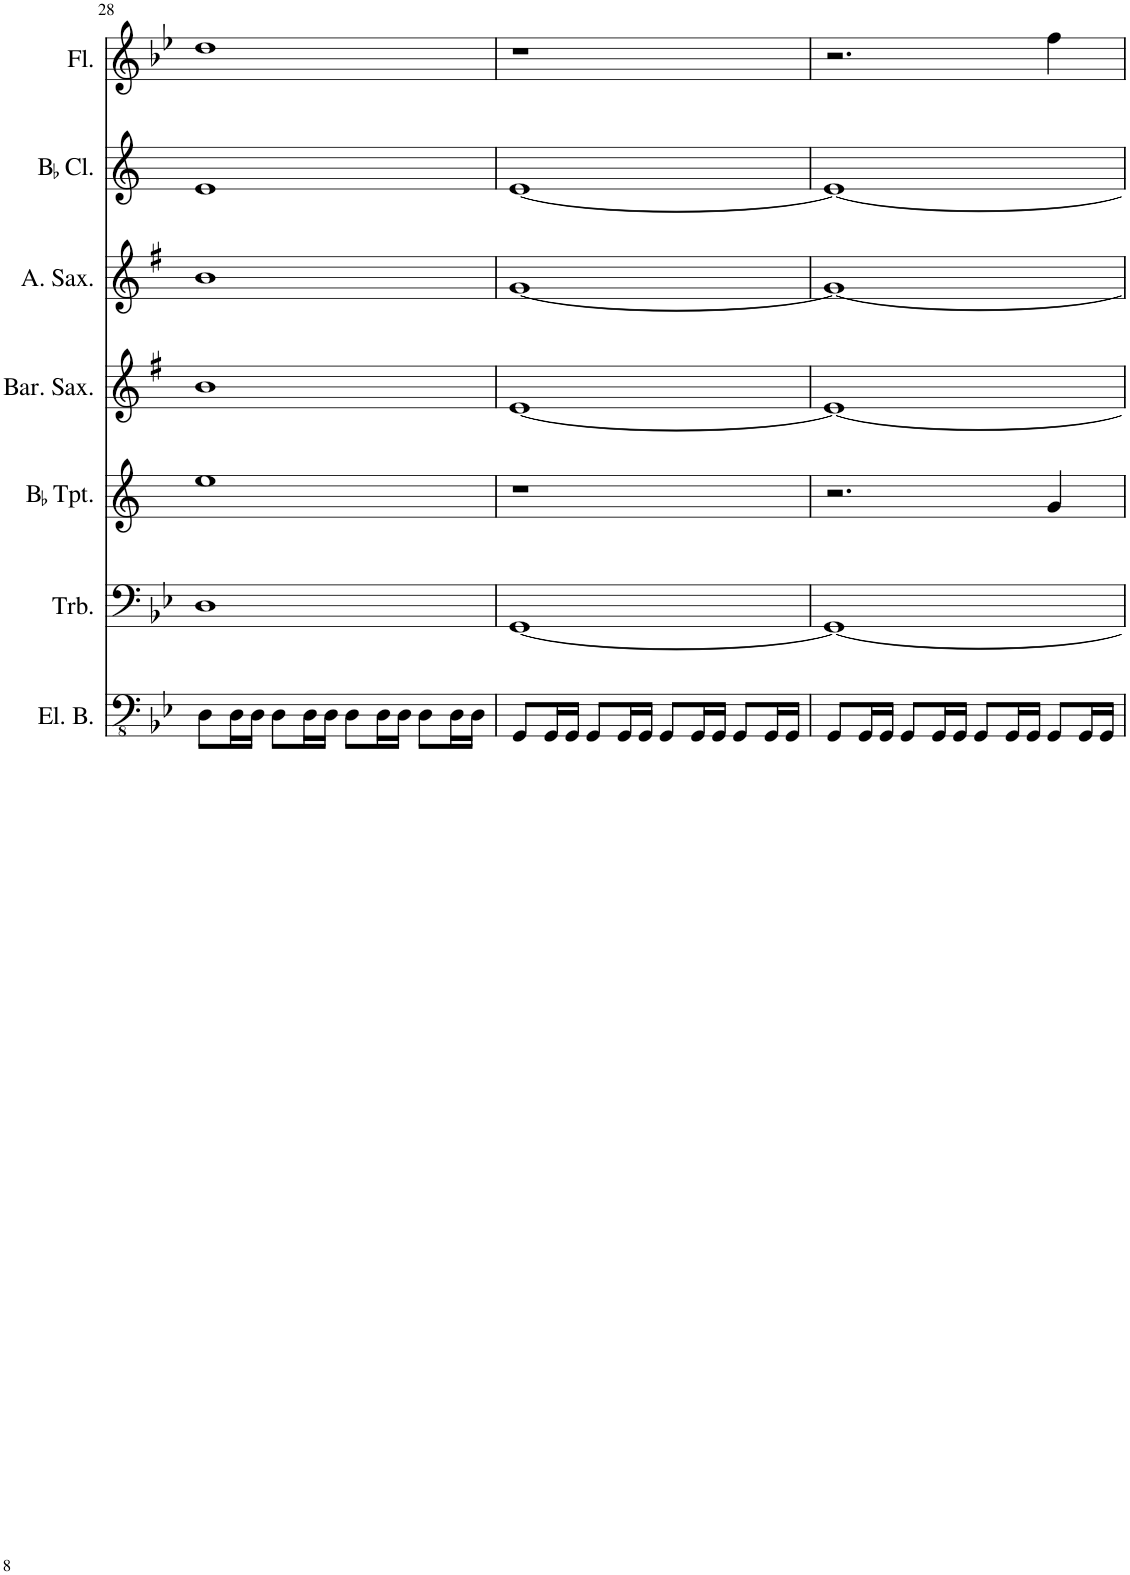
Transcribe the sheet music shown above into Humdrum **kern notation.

**kern	**kern	**kern	**kern	**kern	**kern	**kern
*part7	*part6	*part5	*part4	*part3	*part2	*part1
*staff7	*staff6	*staff5	*staff4	*staff3	*staff2	*staff1
*I"Electric Bass	*I"Trombone	*I"BaccidentalFlat Trumpet	*I"Baritone Saxophone	*I"Alto Saxophone	*I"BaccidentalFlat Clarinet	*I"Flute
*I'El. B.	*I'Trb.	*I'BaccidentalFlat Tpt.	*I'Bar. Sax.	*I'A. Sax.	*I'BaccidentalFlat Cl.	*I'Fl.
!!LO:PB:g=z
*clefFv4	*clefF4	*clefG2	*clefG2	*clefG2	*clefG2	*clefG2
*	*	*Trd1c2	*Trd12c21	*Trd5c9	*Trd1c2	*
*k[b-e-]	*k[b-e-]	*k[]	*k[f#]	*k[f#]	*k[]	*k[b-e-]
*M4/4	*M4/4	*M4/4	*M4/4	*M4/4	*M4/4	*M4/4
=28	=28	=28	=28	=28	=28	=28
8DD\L	1D	1ee	1b	1b	1e	1dd
16DD\L	.	.	.	.	.	.
16DD\JJ	.	.	.	.	.	.
8DD\L	.	.	.	.	.	.
16DD\L	.	.	.	.	.	.
16DD\JJ	.	.	.	.	.	.
8DD\L	.	.	.	.	.	.
16DD\L	.	.	.	.	.	.
16DD\JJ	.	.	.	.	.	.
8DD\L	.	.	.	.	.	.
16DD\L	.	.	.	.	.	.
16DD\JJ	.	.	.	.	.	.
=29	=29	=29	=29	=29	=29	=29
8GGG/L	[1GG	1r	[1e	[1g	[1e	1r
16GGG/L	.	.	.	.	.	.
16GGG/JJ	.	.	.	.	.	.
8GGG/L	.	.	.	.	.	.
16GGG/L	.	.	.	.	.	.
16GGG/JJ	.	.	.	.	.	.
8GGG/L	.	.	.	.	.	.
16GGG/L	.	.	.	.	.	.
16GGG/JJ	.	.	.	.	.	.
8GGG/L	.	.	.	.	.	.
16GGG/L	.	.	.	.	.	.
16GGG/JJ	.	.	.	.	.	.
=30	=30	=30	=30	=30	=30	=30
8GGG/L	1GG_	2.r	1e_	1g_	1e_	2.r
16GGG/L	.	.	.	.	.	.
16GGG/JJ	.	.	.	.	.	.
8GGG/L	.	.	.	.	.	.
16GGG/L	.	.	.	.	.	.
16GGG/JJ	.	.	.	.	.	.
8GGG/L	.	.	.	.	.	.
16GGG/L	.	.	.	.	.	.
16GGG/JJ	.	.	.	.	.	.
8GGG/L	.	4g/	.	.	.	4ff\
16GGG/L	.	.	.	.	.	.
16GGG/JJ	.	.	.	.	.	.
=	=	=	=	=	=	=
*-	*-	*-	*-	*-	*-	*-
